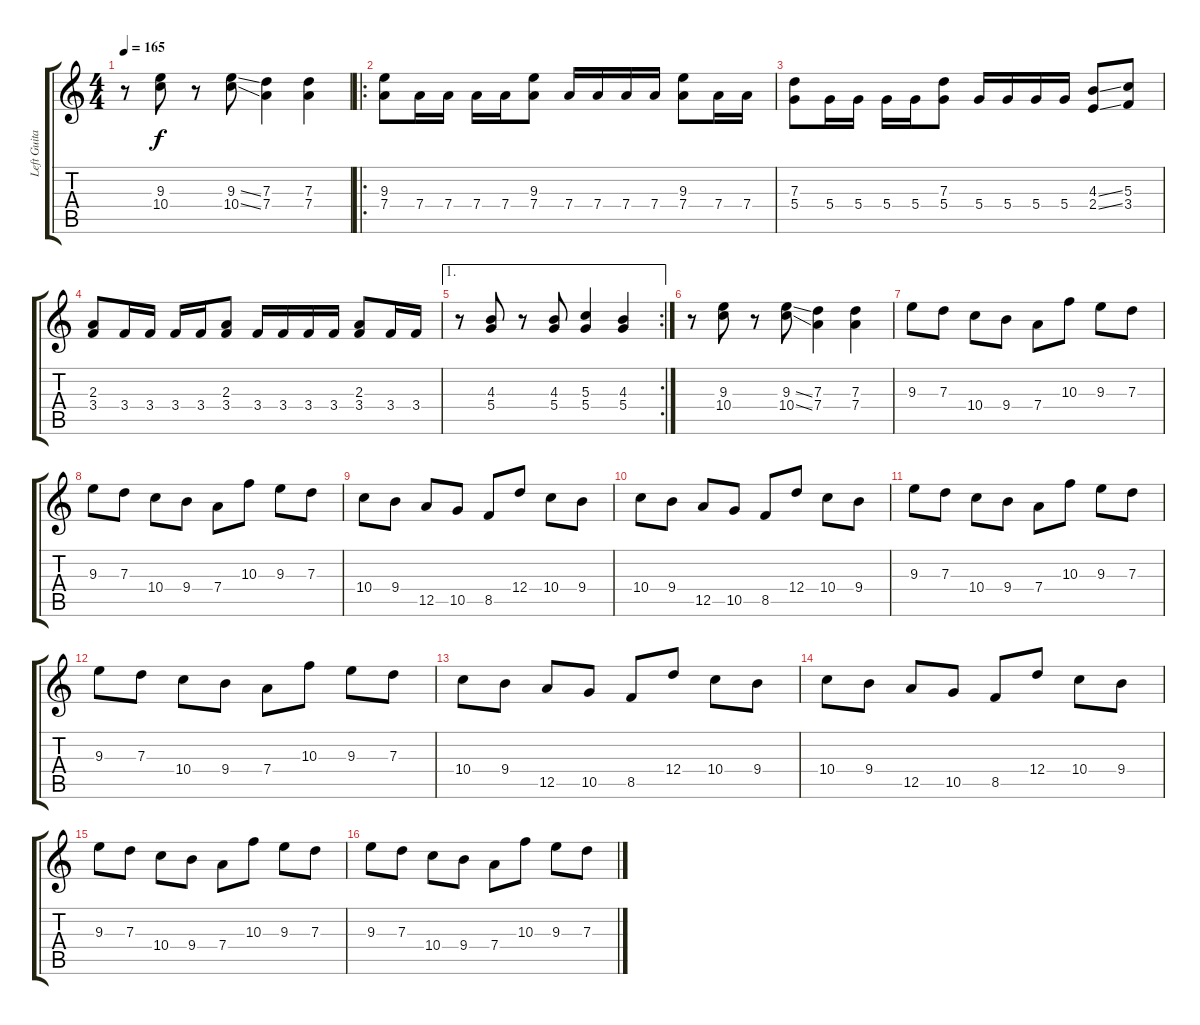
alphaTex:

\track ("Left Guitar" "Left Guita") {instrument distortionguitar}
\staff {score tabs}
\tuning (E4 B3 G3 D3 A2 E2) {hide}
\ts (4 4)
\tempo 165
\clef g2
\ks c
r.8{dy f} (9.3 10.4).8 r.8 (9.3{ss} 10.4{ss}).8 (7.3 7.4).4 (7.3 7.4).4 |
\ro
(9.3 7.4).8 7.4.16 7.4.16 7.4.16 7.4.16 (9.3 7.4).8 7.4.16 7.4.16 7.4.16 7.4.16 (9.3 7.4).8 7.4.16 7.4.16 |
(7.3 5.4).8 5.4.16 5.4.16 5.4.16 5.4.16 (7.3 5.4).8 5.4.16 5.4.16 5.4.16 5.4.16 (4.3{ss} 2.4{ss}).8 (5.3 3.4).8 |
(2.3 3.4).8 3.4.16 3.4.16 3.4.16 3.4.16 (2.3 3.4).8 3.4.16 3.4.16 3.4.16 3.4.16 (2.3 3.4).8 3.4.16 3.4.16 |
\ae 1
\rc 2
r.8 (4.3 5.4).8 r.8 (4.3 5.4).8 (5.3 5.4).4 (4.3 5.4).4 |
r.8 (9.3 10.4).8 r.8 (9.3{ss} 10.4{ss}).8 (7.3 7.4).4 (7.3 7.4).4 |
9.3.8 7.3.8 10.4.8 9.4.8 7.4.8 10.3.8 9.3.8 7.3.8 |
9.3.8 7.3.8 10.4.8 9.4.8 7.4.8 10.3.8 9.3.8 7.3.8 |
10.4.8 9.4.8 12.5.8 10.5.8 8.5.8 12.4.8 10.4.8 9.4.8 |
10.4.8 9.4.8 12.5.8 10.5.8 8.5.8 12.4.8 10.4.8 9.4.8 |
9.3.8 7.3.8 10.4.8 9.4.8 7.4.8 10.3.8 9.3.8 7.3.8 |
9.3.8 7.3.8 10.4.8 9.4.8 7.4.8 10.3.8 9.3.8 7.3.8 |
10.4.8 9.4.8 12.5.8 10.5.8 8.5.8 12.4.8 10.4.8 9.4.8 |
10.4.8 9.4.8 12.5.8 10.5.8 8.5.8 12.4.8 10.4.8 9.4.8 |
9.3.8 7.3.8 10.4.8 9.4.8 7.4.8 10.3.8 9.3.8 7.3.8 |
9.3.8 7.3.8 10.4.8 9.4.8 7.4.8 10.3.8 9.3.8 7.3.8
